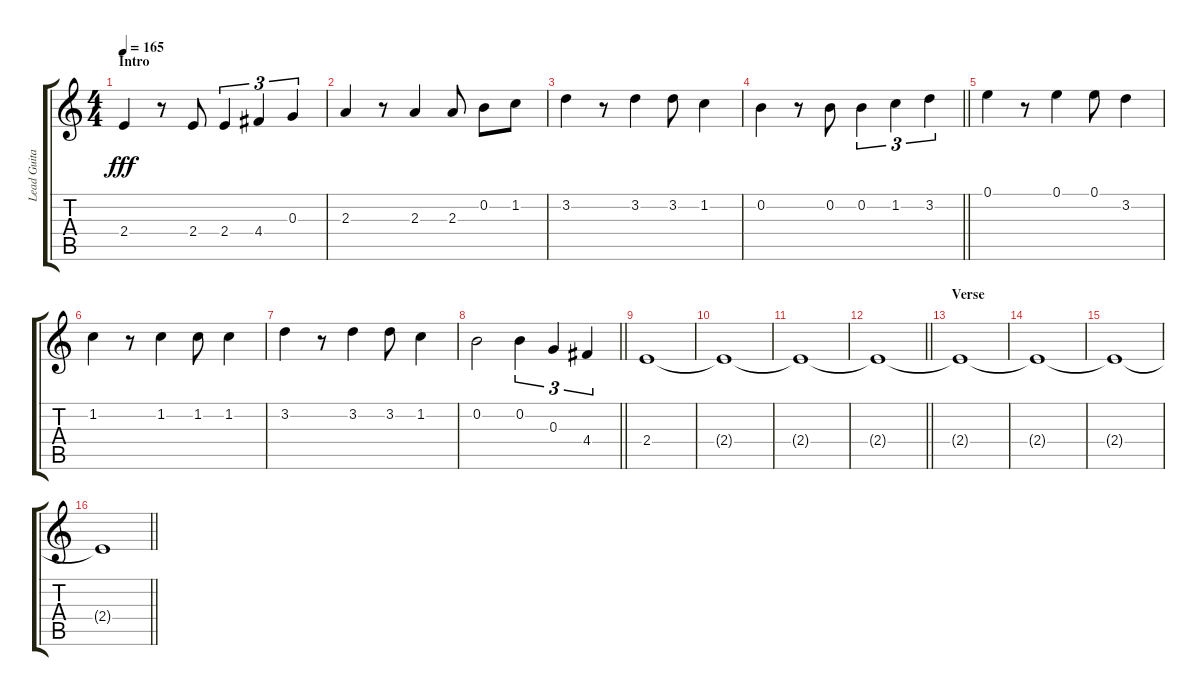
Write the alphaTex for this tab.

\track ("Lead Guitar" "Lead Guita") {instrument distortionguitar}
\staff {score tabs}
\tuning (E4 B3 G3 D3 A2 E2) {hide}
\ts (4 4)
\section ("" "Intro")
\tempo 165
\clef g2
\ks c
2.4.4{dy fff instrument distortionguitar} r.8 2.4.8 2.4.4{tu (3 2)} 4.4.4{tu (3 2)} 0.3.4{tu (3 2)} |
2.3.4 r.8 2.3.4 2.3.8 0.2.8 1.2.8 |
3.2.4 r.8 3.2.4 3.2.8 1.2.4 |
\barLineRight lightlight
0.2.4 r.8 0.2.8 0.2.4{tu (3 2)} 1.2.4{tu (3 2)} 3.2.4{tu (3 2)} |
0.1.4 r.8 0.1.4 0.1.8 3.2.4 |
1.2.4 r.8 1.2.4 1.2.8 1.2.4 |
3.2.4 r.8 3.2.4 3.2.8 1.2.4 |
\barLineRight lightlight
0.2.2 0.2.4{tu (3 2)} 0.3.4{tu (3 2)} 4.4.4{tu (3 2)} |
2.4.1 |
2.4{t}.1 |
2.4{t}.1 |
\barLineRight lightlight
2.4{t}.1 |
\section ("" "Verse")
2.4{t}.1 |
2.4{t}.1 |
2.4{t}.1 |
\barLineRight lightlight
2.4{t}.1
